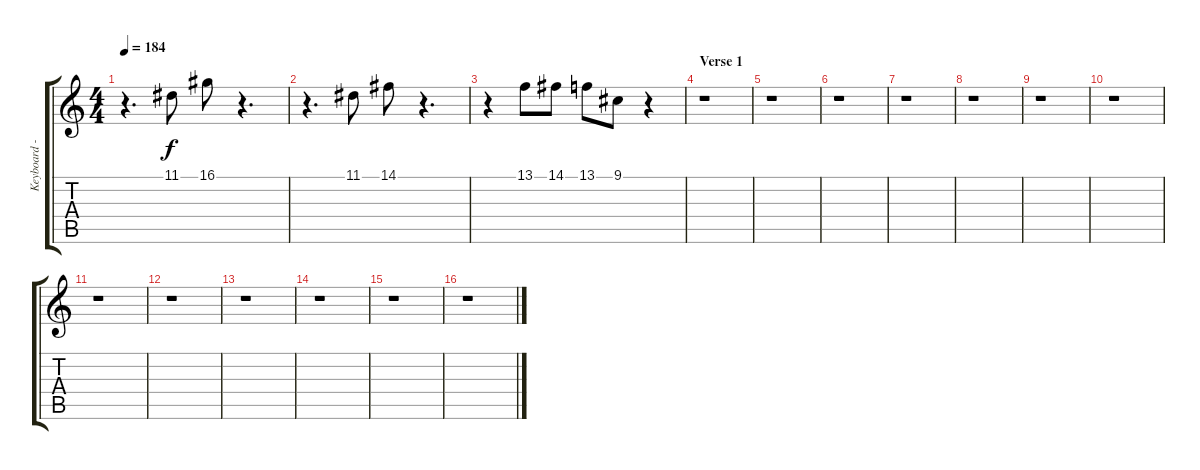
\track ("Keyboard - right hand" "Keyboard -") {instrument brightacousticpiano}
\staff {score tabs}
\tuning (E4 B3 G3 D3 A2 E2) {hide}
\ts (4 4)
\tempo 184
\clef g2
\ks c
r.4{d dy f} 11.1.8 16.1.8 r.4{d} |
r.4{d} 11.1.8 14.1.8 r.4{d} |
r.4 13.1.8 14.1.8 13.1.8 9.1.8 r.4 |
\section ("" "Verse 1")
r.1 |
r.1 |
r.1 |
r.1 |
r.1 |
r.1 |
r.1 |
r.1 |
r.1 |
r.1 |
r.1 |
r.1 |
r.1
